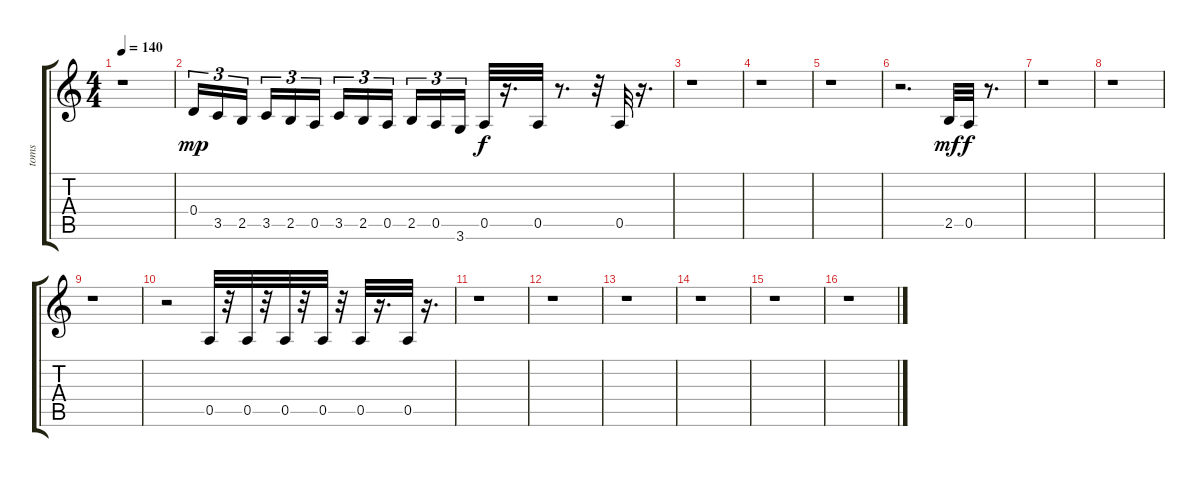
\track ("toms" "toms") {instrument acousticguitarsteel}
\staff {score tabs}
\tuning (E4 B3 G3 D3 A2 E2) {hide}
\ts (4 4)
\tempo 140
\clef g2
\ks c
r.1{dy f} |
0.4.16{tu (3 2) dy mp} 3.5.16{tu (3 2)} 2.5.16{tu (3 2)} 3.5.16{tu (3 2)} 2.5.16{tu (3 2)} 0.5.16{tu (3 2)} 3.5.16{tu (3 2)} 2.5.16{tu (3 2)} 0.5.16{tu (3 2)} 2.5.16{tu (3 2)} 0.5.16{tu (3 2)} 3.6.16{tu (3 2)} 0.5.32{dy f} r.16{d} 0.5.32 r.8{d} r.32 0.5.32 r.16{d} |
r.1 |
r.1 |
r.1 |
r.2{d} 2.5.32{dy mf} 0.5.32{dy f} r.8{d} |
r.1 |
r.1 |
r.1 |
r.2 0.5.32 r.32 0.5.32 r.32 0.5.32 r.32 0.5.32 r.32 0.5.32 r.16{d} 0.5.32 r.16{d} |
r.1 |
r.1 |
r.1 |
r.1 |
r.1 |
r.1
